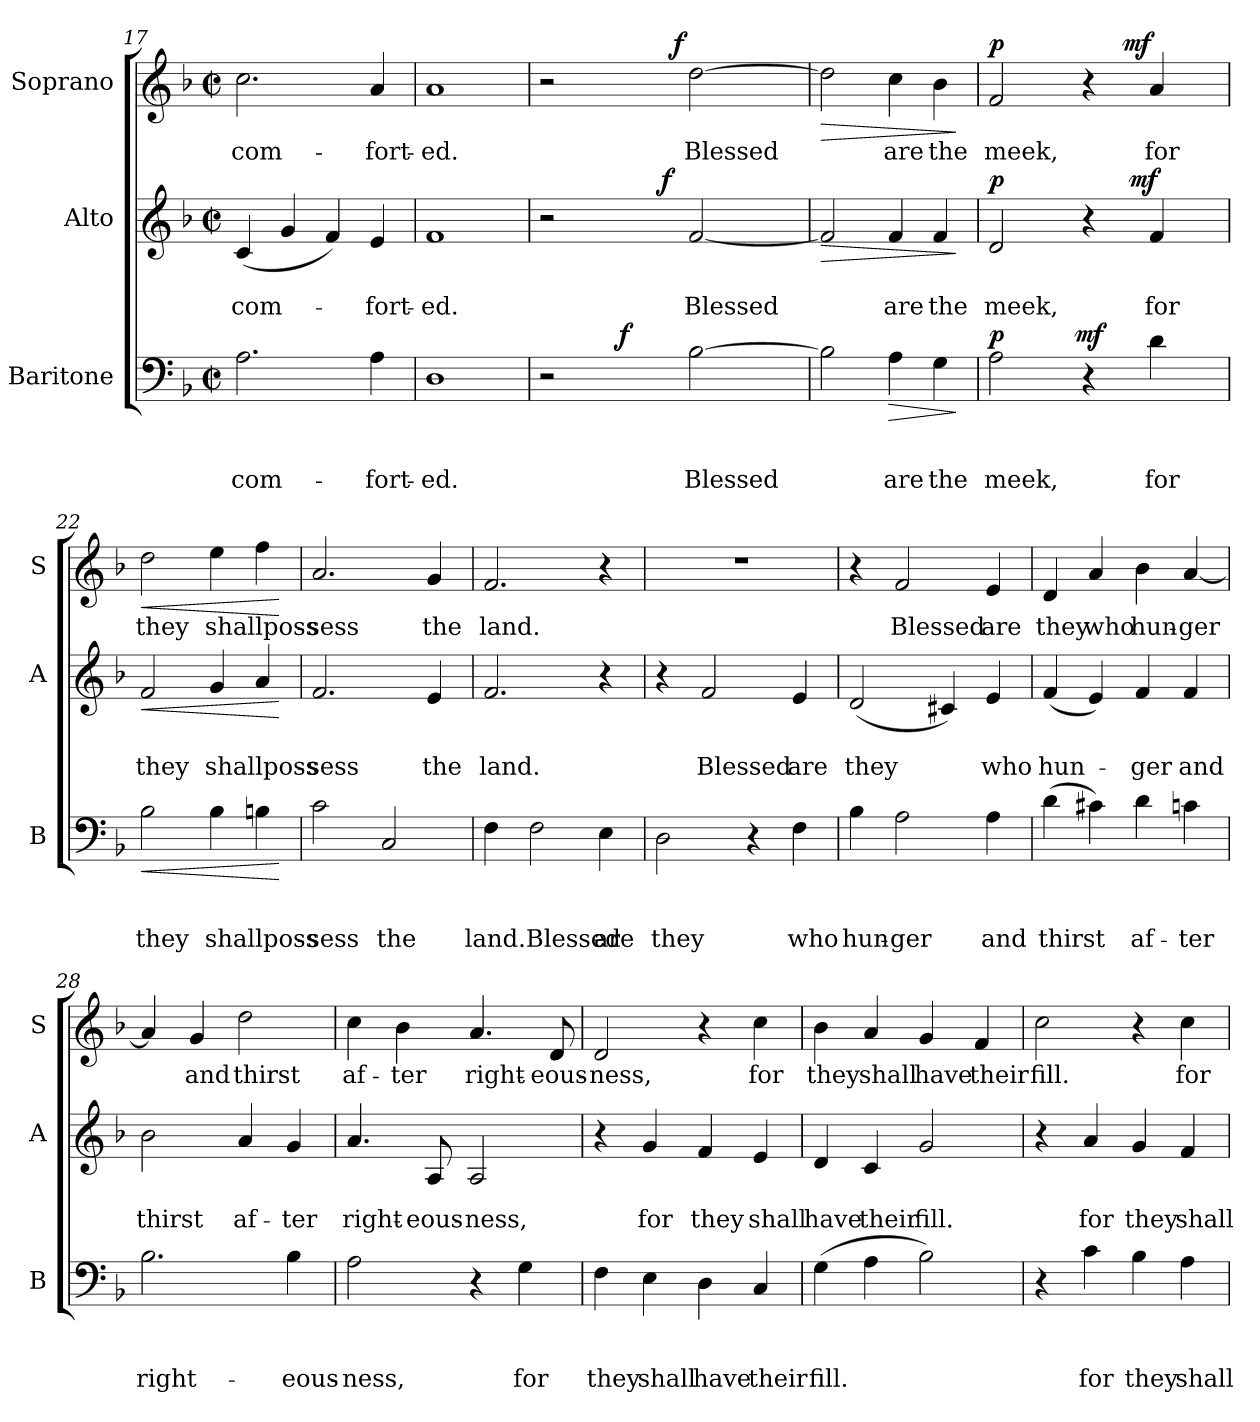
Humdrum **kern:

**kern	**text	**text	**text	**dynam	**kern	**text	**text	**dynam	**kern	**text	**dynam
*part3	*part3	*part3	*part3	*part3	*part2	*part2	*part2	*part2	*part1	*part1	*part1
*staff3	*staff3	*staff3	*staff3	*staff3	*staff2	*staff2	*staff2	*staff2	*staff1	*staff1	*staff1
*I"Baritone	*	*	*	*	*I"Alto	*	*	*	*I"Soprano	*	*
*I'B	*	*	*	*	*I'A	*	*	*	*I'S	*	*
*clefF4	*	*	*	*	*clefG2	*	*	*	*clefG2	*	*
*k[b-]	*	*	*	*	*k[b-]	*	*	*	*k[b-]	*	*
*F:	*	*	*	*	*F:	*	*	*	*F:	*	*
*M2/2	*	*	*	*	*M2/2	*	*	*	*M2/2	*	*
*met(c|)	*	*	*	*	*met(c|)	*	*	*	*met(c|)	*	*
=17	=17	=17	=17	=17	=17	=17	=17	=17	=17	=17	=17
!	!	!	!LO:LY:b	!	!	!	!LO:LY:b	!	!	!LO:LY:b	!
2.A\	.	.	com-	.	(<4c/	.	com-	.	2.cc\	com-	.
.	.	.	.	.	4g/	.	.	.	.	.	.
.	.	.	.	.	4f/)	.	.	.	.	.	.
!	!	!	!LO:LY:b	!	!	!	!LO:LY:b	!	!	!LO:LY:b	!
4A\	.	.	-fort-	.	4e/	.	-fort-	.	4a/	-fort-	.
=18	=18	=18	=18	=18	=18	=18	=18	=18	=18	=18	=18
!	!	!	!LO:LY:b	!	!	!	!LO:LY:b	!	!	!LO:LY:b	!
1D	.	.	-ed.	.	1f	.	-ed.	.	1a	-ed.	.
=19	=19	=19	=19	=19	=19	=19	=19	=19	=19	=19	=19
*^	*	*	*	*	*^	*	*	*	*^	*	*
2r	6ryy	.	.	.	.	2r	3ryy	.	.	.	2r	3ryy	.	.
.	12ryy	.	.	.	.	.	.	.	.	.	.	.	.	.
.	24ryy	.	.	.	.	.	.	.	.	.	.	.	.	.
.	96ryy	.	.	.	.	.	.	.	.	.	.	.	.	.
!	!	!	!	!	!LO:DY:a	!	!	!	!	!	!	!	!	!
.	3%2ryy	.	.	.	f	.	.	.	.	.	.	.	.	.
.	.	.	.	.	.	.	12ryy	.	.	.	.	12.ryy	.	.
.	.	.	.	.	.	.	96ryy	.	.	.	.	.	.	.
!	!	!	!	!	!	!	!	!	!	!LO:DY:a	!	!	!	!
.	.	.	.	.	.	.	3ryy	.	.	f	.	.	.	.
!	!	!	!	!	!	!	!	!	!	!	!	!	!	!LO:DY:a
.	.	.	.	.	.	.	.	.	.	.	.	3ryy	.	f
!	!	!	!	!LO:LY:b	!	!	!	!	!LO:LY:b	!	!	!	!LO:LY:b	!
[>2B-\	.	.	.	Blessed	.	[<2f/	.	.	Blessed	.	[>2dd\	.	Blessed	.
.	.	.	.	.	.	.	6ryy	.	.	.	.	.	.	.
.	.	.	.	.	.	.	.	.	.	.	.	6ryy	.	.
.	.	.	.	.	.	.	24..ryy	.	.	.	.	.	.	.
.	.	.	.	.	.	.	.	.	.	.	.	24ryy	.	.
.	48.ryy	.	.	.	.	.	.	.	.	.	.	.	.	.
=20	=20	=20	=20	=20	=20	=20	=20	=20	=20	=20	=20	=20	=20	=20
!	!	!	!	!	!	!	!	!	!	!LO:HP:b	!	!	!	!LO:HP:b
*v	*v	*	*	*	*	*	*	*	*	*	*v	*v	*	*
*	*	*	*	*	*v	*v	*	*	*	*	*	*
2B-\]	.	.	.	.	2f/]	.	.	>	2dd\]	.	>
!	!	!	!LO:LY:b	!LO:HP:b	!	!	!LO:LY:b	!	!	!LO:LY:b	!
4A\	.	.	are	>	4f/	.	are	.	4cc\	are	.
!	!	!	!LO:LY:b	!	!	!	!LO:LY:b	!	!	!LO:LY:b	!
4G\	.	.	the	.	4f/	.	the	.	4b-\	the	.
.	.	.	.	]	.	.	.	]	.	.	]
=21	=21	=21	=21	=21	=21	=21	=21	=21	=21	=21	=21
!	!	!	!LO:LY:b	!LO:DY:a	!	!	!LO:LY:b	!LO:DY:a	!	!LO:LY:b	!LO:DY:a
*^	*	*	*	*	*^	*	*	*	*^	*	*
2A\	3ryy	.	.	meek,	p	2d/	2ryy	.	meek,	p	2f/	3%2ryy	meek,	p
.	12...ryy	.	.	.	.	.	.	.	.	.	.	.	.	.
!	!	!	!	!	!LO:DY:a	!	!	!	!	!	!	!	!	!
.	3ryy	.	.	.	mf	.	.	.	.	.	.	.	.	.
4r	.	.	.	.	.	4r	8.ryy	.	.	.	4r	.	.	.
.	.	.	.	.	.	.	.	.	.	.	.	96ryy	.	.
!	!	!	!	!	!	!	!	!	!	!	!	!	!	!LO:DY:a
.	.	.	.	.	.	.	.	.	.	.	.	6ryy	.	mf
!	!	!	!	!	!	!	!	!	!	!LO:DY:a	!	!	!	!
.	.	.	.	.	.	.	4ryy	.	.	mf	.	.	.	.
!	!	!	!	!LO:LY:b	!	!	!	!	!LO:LY:b	!	!	!	!LO:LY:b	!
4d\	.	.	.	for	.	4f/	.	.	for	.	4a/	.	for	.
.	6ryy	.	.	.	.	.	.	.	.	.	.	.	.	.
.	.	.	.	.	.	.	.	.	.	.	.	12...ryy	.	.
.	.	.	.	.	.	.	16ryy	.	.	.	.	.	.	.
.	96ryy	.	.	.	.	.	.	.	.	.	.	.	.	.
=22	=22	=22	=22	=22	=22	=22	=22	=22	=22	=22	=22	=22	=22	=22
!	!	!	!	!LO:LY:b	!LO:HP:b	!	!	!	!LO:LY:b	!LO:HP:b	!	!	!LO:LY:b	!LO:HP:b
*v	*v	*	*	*	*	*	*	*	*	*	*v	*v	*	*
*	*	*	*	*	*v	*v	*	*	*	*	*	*
2B-\	.	.	they	<	2f/	.	they	<	2dd\	they	<
!	!	!	!LO:LY:b	!	!	!	!LO:LY:b	!	!	!LO:LY:b	!
4B-\	.	.	shallposs-	.	4g/	.	shallposs-	.	4ee\	shallposs-	.
4Bn\	.	.	.	.	4a/	.	.	.	4ff\	.	.
.	.	.	.	[	.	.	.	[	.	.	[
!!LO:PB:g=z
=23	=23	=23	=23	=23	=23	=23	=23	=23	=23	=23	=23
!	!	!	!LO:LY:b	!	!	!	!LO:LY:b	!	!	!LO:LY:b	!
2c\	.	.	-sess	.	2.f/	.	-sess	.	2.a/	-sess	.
!	!	!	!LO:LY:b	!	!	!	!	!	!	!	!
2C/	.	.	the	.	.	.	.	.	.	.	.
!	!	!	!	!	!	!	!LO:LY:b	!	!	!LO:LY:b	!
.	.	.	.	.	4e/	.	the	.	4g/	the	.
=24	=24	=24	=24	=24	=24	=24	=24	=24	=24	=24	=24
!	!	!	!LO:LY:b	!	!	!	!LO:LY:b	!	!	!LO:LY:b	!
4F\	.	.	land.Blessed	.	2.f/	.	land.	.	2.f/	land.	.
2F\	.	.	.	.	.	.	.	.	.	.	.
!	!	!	!LO:LY:b	!	!	!	!	!	!	!	!
4E\	.	.	are	.	4r	.	.	.	4r	.	.
=25	=25	=25	=25	=25	=25	=25	=25	=25	=25	=25	=25
!	!	!	!LO:LY:b	!	!	!	!	!	!	!	!
2D\	.	.	they	.	4r	.	.	.	1r	.	.
!	!	!	!	!	!	!	!LO:LY:b	!	!	!	!
.	.	.	.	.	2f/	.	Blessed	.	.	.	.
4r	.	.	.	.	.	.	.	.	.	.	.
!	!	!	!LO:LY:b	!	!	!	!LO:LY:b	!	!	!	!
4F\	.	.	who	.	4e/	.	are	.	.	.	.
=26	=26	=26	=26	=26	=26	=26	=26	=26	=26	=26	=26
!	!	!	!LO:LY:b	!	!	!	!LO:LY:b	!	!	!	!
4B-\	.	.	hun-	.	(<2d/	.	they	.	4r	.	.
!	!	!	!LO:LY:b:rj	!	!	!	!	!	!	!LO:LY:b	!
2A\	.	.	-ger	.	.	.	.	.	2f/	Blessed	.
.	.	.	.	.	4c#X/)	.	.	.	.	.	.
!	!	!	!LO:LY:b	!	!	!	!LO:LY:b	!	!	!LO:LY:b	!
4A\	.	.	and	.	4e/	.	who	.	4e/	are	.
=27	=27	=27	=27	=27	=27	=27	=27	=27	=27	=27	=27
!	!	!	!LO:LY:b	!	!	!	!LO:LY:b	!	!	!LO:LY:b	!
(>4d\	.	.	thirst	.	(<4f/	.	hun-	.	4d/	they	.
!	!	!	!	!	!	!	!	!	!	!LO:LY:b	!
4c#X\)	.	.	.	.	4e/)	.	.	.	4a/	who	.
!	!	!	!LO:LY:b	!	!	!	!LO:LY:b	!	!	!LO:LY:b	!
4d\	.	.	af-	.	4f/	.	-ger	.	4b-\	hun-	.
!	!	!	!LO:LY:b	!	!	!	!LO:LY:b	!	!	!LO:LY:b	!
4cn\	.	.	-ter	.	4f/	.	and	.	[<4a/	-ger	.
=28	=28	=28	=28	=28	=28	=28	=28	=28	=28	=28	=28
!	!	!	!LO:LY:b	!	!	!	!LO:LY:b	!	!	!	!
2.B-\	.	.	right-	.	2b-\	.	thirst	.	4a/]	.	.
!	!	!	!	!	!	!	!	!	!	!LO:LY:b	!
.	.	.	.	.	.	.	.	.	4g/	and	.
!	!	!	!	!	!	!	!LO:LY:b	!	!	!LO:LY:b	!
.	.	.	.	.	4a/	.	af-	.	2dd\	thirst	.
!	!	!	!LO:LY:b	!	!	!	!LO:LY:b	!	!	!	!
4B-\	.	.	-eous-	.	4g/	.	-ter	.	.	.	.
!!LO:LB:g=z
=29	=29	=29	=29	=29	=29	=29	=29	=29	=29	=29	=29
!	!	!	!LO:LY:b	!	!	!	!LO:LY:b	!	!	!LO:LY:b	!
2A\	.	.	-ness,	.	4.a/	.	right-	.	4cc\	af-	.
!	!	!	!	!	!	!	!	!	!	!LO:LY:b	!
.	.	.	.	.	.	.	.	.	4b-\	-ter	.
!	!	!	!	!	!	!	!LO:LY:b	!	!	!	!
.	.	.	.	.	8A/	.	-eous-	.	.	.	.
!	!	!	!	!	!	!	!LO:LY:b:rj	!	!	!LO:LY:b	!
4r	.	.	.	.	2A/	.	-ness,	.	4.a/	right-	.
!	!	!	!LO:LY:b	!	!	!	!	!	!	!	!
4G\	.	.	for	.	.	.	.	.	.	.	.
!	!	!	!	!	!	!	!	!	!	!LO:LY:b	!
.	.	.	.	.	.	.	.	.	8d/	-eous-	.
=30	=30	=30	=30	=30	=30	=30	=30	=30	=30	=30	=30
!	!	!	!LO:LY:b	!	!	!	!	!	!	!LO:LY:b	!
4F\	.	.	they	.	4r	.	.	.	2d/	-ness,	.
!	!	!	!LO:LY:b	!	!	!	!LO:LY:b	!	!	!	!
4E\	.	.	shall	.	4g/	.	for	.	.	.	.
!	!	!	!LO:LY:b	!	!	!	!LO:LY:b	!	!	!	!
4D\	.	.	have	.	4f/	.	they	.	4r	.	.
!	!	!	!LO:LY:b	!	!	!	!LO:LY:b	!	!	!LO:LY:b	!
4C/	.	.	their	.	4e/	.	shall	.	4cc\	for	.
=31	=31	=31	=31	=31	=31	=31	=31	=31	=31	=31	=31
!	!	!	!LO:LY:b	!	!	!	!LO:LY:b	!	!	!LO:LY:b	!
(>4G\	.	.	fill.	.	4d/	.	have	.	4b-\	they	.
!	!	!	!	!	!	!	!LO:LY:b	!	!	!LO:LY:b	!
4A\	.	.	.	.	4c/	.	their	.	4a/	shall	.
!	!	!	!	!	!	!	!LO:LY:b	!	!	!LO:LY:b	!
2B-\)	.	.	.	.	2g/	.	fill.	.	4g/	have	.
!	!	!	!	!	!	!	!	!	!	!LO:LY:b	!
.	.	.	.	.	.	.	.	.	4f/	their	.
=32	=32	=32	=32	=32	=32	=32	=32	=32	=32	=32	=32
!	!	!	!	!	!	!	!	!	!	!LO:LY:b	!
4r	.	.	.	.	4r	.	.	.	2cc\	fill.	.
!	!	!	!LO:LY:b	!	!	!	!LO:LY:b	!	!	!	!
4c\	.	.	for	.	4a/	.	for	.	.	.	.
!	!	!	!LO:LY:b	!	!	!	!LO:LY:b	!	!	!	!
4B-\	.	.	they	.	4g/	.	they	.	4r	.	.
!	!	!	!LO:LY:b	!	!	!	!LO:LY:b	!	!	!LO:LY:b	!
4A\	.	.	shall	.	4f/	.	shall	.	4cc\	for	.
=	=	=	=	=	=	=	=	=	=	=	=
*-	*-	*-	*-	*-	*-	*-	*-	*-	*-	*-	*-
